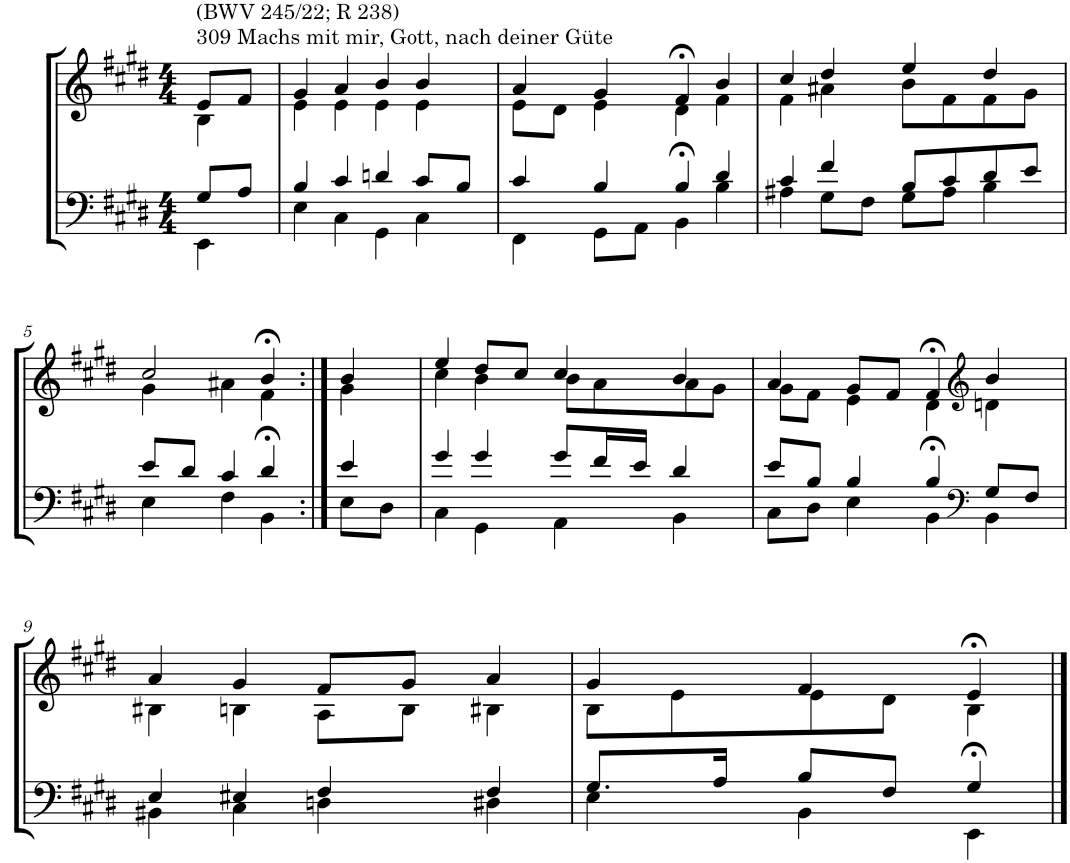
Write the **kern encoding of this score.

**kern	**kern
*part2	*part1
*staff2	*staff1
*I"Tenor/Baß	*I"Sopran/Alt
*clefF4	*clefG2
*k[f#c#g#d#]	*k[f#c#g#d#]
*M4/4	*M4/4
=1	=1
*^	*^
!	!	!LO:TX:a:t=309 Machs mit mir, Gott, nach deiner Güte	!
!	!	!LO:TX:a:t=(BWV 245/22; R 238)	!
8G#/L	4EE\	8e/L	4B\
8A/J	.	8f#/J	.
=2	=2	=2	=2
4B/	4E\	4g#/	4e\
4c#/	4C#\	4a/	4e\
4dn/	4GG#\	4b/	4e\
8c#/L	4C#\	4b/	4e\
8B/J	.	.	.
=3	=3	=3	=3
4c#/	4FF#\	4a/	8e\L
.	.	.	8d#\J
4B/	8GG#\L	4g#/	4e\
.	8AA\J	.	.
4B/	4BB>\	4f#>/	4d#\
4d#/	4B\	4b/	4f#\
=4	=4	=4	=4
4c#/	4A#X\	4cc#/	4f#\
4f#/	8G#\L	4dd#/	4a#X\
.	8F#\J	.	.
8B/L	8G#\L	4ee/	8b\L
8c#/	8A#\J	.	8f#\
8d#/	4B\	4dd#/	8f#\
8e/J	.	.	8g#\J
!!LO:LB:g=z	!!
=5	=5	=5	=5
8e/L	4E\	2cc#/	4g#\
8d#/J	.	.	.
4c#/	4F#\	.	4a#X\
4d#/	4BB>\	4b>/	4f#\
=6:|!	=6:|!	=6:|!	=6:|!
4e/	8E\L	4b/	4g#\
.	8D#\J	.	.
=7	=7	=7	=7
4g#/	4C#\	4ee/	4cc#\
4g#/	4GG#\	8dd#/L	4b\
.	.	8cc#/J	.
8g#/L	4AA\	4cc#/	8b\L
16f#/L	.	.	8a\
16e/JJ	.	.	.
4d#/	4BB\	4b/	8a\
.	.	.	8g#\J
=8	=8	=8	=8
8e/L	8C#\L	4a/	8g#\L
8B/J	8D#\J	.	8f#\J
4B/	4E\	8g#/L	4e\
.	.	8f#/J	.
4B/	4BB>\	4f#>/	4d#\
*clefF4	*	*clefG2	*
8G#/L	4BB\	4b/	4dn\
8F#/J	.	.	.
!!LO:LB:g=z	!!
=9	=9	=9	=9
4E/	4BB#X\	4a/	4B#X\
4E#X/	4C#\	4g#/	4Bn\
4F#/	4Dn\	8f#/L	8A\L
.	.	8g#/J	8B\J
4F#/	4D#X\	4a/	4B#X\
=10	=10	=10	=10
8.G#/L	4E\	4g#/	8B\L
.	.	.	8e\
16A/Jk	.	.	.
8B/L	4BB\	4f#/	8e\
8F#/J	.	.	8d#\J
4G#/	4EE>\	4e>/	4B\
*v	*v	*	*
*	*v	*v
==	==
*-	*-
